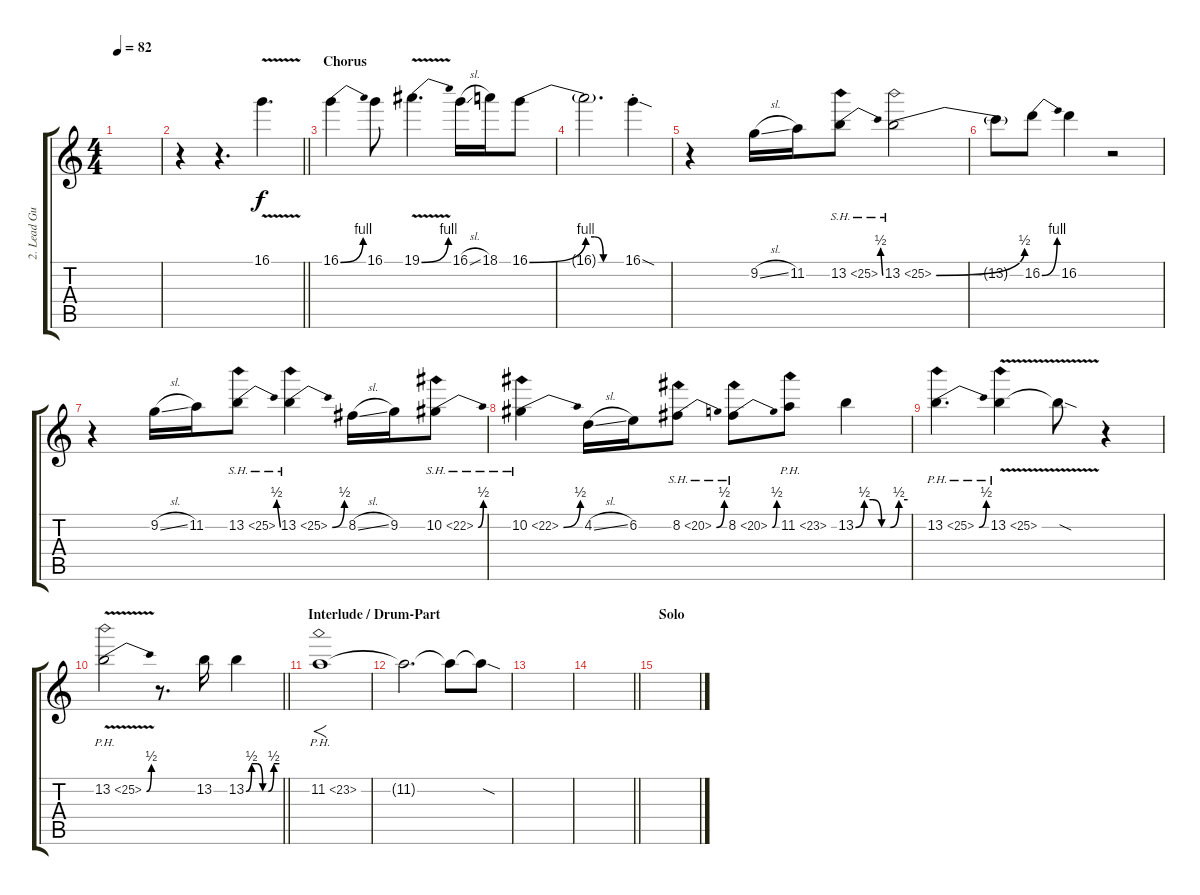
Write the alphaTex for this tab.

\track ("2. Lead Guitar" "2. Lead Gu") {instrument distortionguitar}
\staff {score tabs}
\tuning (Eb4 Bb3 Gb3 Db3 Ab2 Eb2) {hide}
\ts (4 4)
\tempo 82
\clef g2
\ks c
|
\barLineRight lightlight
r.4 r.4{d} 16.1{v}.4{d} |
\section ("" "Chorus")
16.1{be (bend 0 0 60 4)}.4 16.1.8 19.1{be (bend 0 0 60 4) v}.4{d} 16.1{sl}.16 18.1.16 16.1{be (bend 0 0 60 4)}.8 |
16.1{be (custom 0 4 15 4 30 0 60 0) t}.2{d} 16.1{sod st}.4 |
r.4 9.2{sl}.16 11.2.16 13.2{be (bend 0 0 60 2) sh 12}.8 13.2{be (bend 0 0 60 2) sh 12}.2 |
13.2{t}.8 16.2{be (bend 0 0 60 4)}.8 16.2.4 r.2 |
r.4 9.2{sl}.16 11.2.16 13.2{be (bend 0 0 60 2) sh 12}.8 13.2{be (bend 0 0 60 2) sh 12}.4 8.2{sl}.16 9.2.16 10.2{be (bend 0 0 60 2) sh 12}.8 |
10.2{be (bend 0 0 60 2) sh 12}.4 4.2{sl}.16 6.2.16 8.2{be (bend 0 0 60 2) sh 12}.8 8.2{be (bend 0 0 60 2) sh 12}.8 11.2{ph 12}.8 13.2{be (custom 0 0 10 2 20 2 30 0 40 0 50 2 60 2)}.4 |
13.2{be (bend 0 0 60 2) ph 12}.4{d} 13.2{ph 12 v}.4 13.2{sod t}.8 r.4 |
\barLineRight lightlight
13.2{be (bend 0 0 60 2) ph 12 v}.2 r.8{d} 13.2.16 13.2{be (custom 0 0 10 2 20 2 30 0 40 0 50 2 60 2)}.4 |
\section ("" "Interlude / Drum-Part")
11.2{ph 12}.1{f} |
11.2{t}.2{d} 11.2{t}.8 11.2{sod t}.8 |
|
\barLineRight lightlight
|
\section ("" "Solo")
